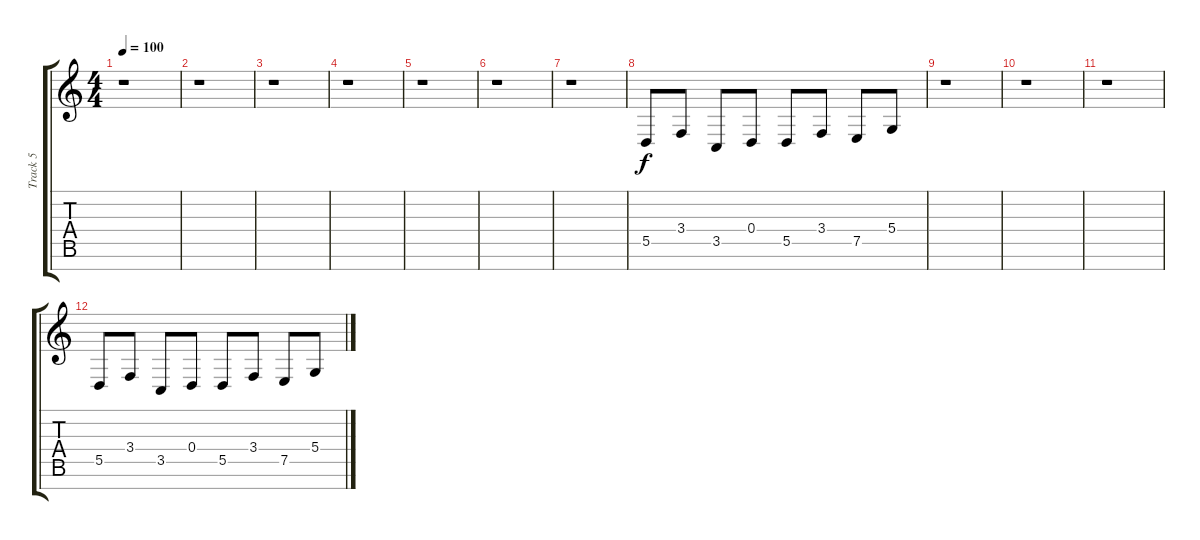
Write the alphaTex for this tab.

\track ("Track 5" "Track 5") {instrument acousticgrandpiano}
\staff {score tabs}
\tuning (E4 B3 G3 D3 A2 E2 B1) {hide}
\ts (4 4)
\tempo 100
\clef g2
\ks c
r.1{dy f} |
r.1 |
r.1 |
r.1 |
r.1 |
r.1 |
r.1 |
5.5.8 3.4.8 3.5.8 0.4.8 5.5.8 3.4.8 7.5.8 5.4.8 |
r.1 |
r.1 |
r.1 |
5.5.8 3.4.8 3.5.8 0.4.8 5.5.8 3.4.8 7.5.8 5.4.8
